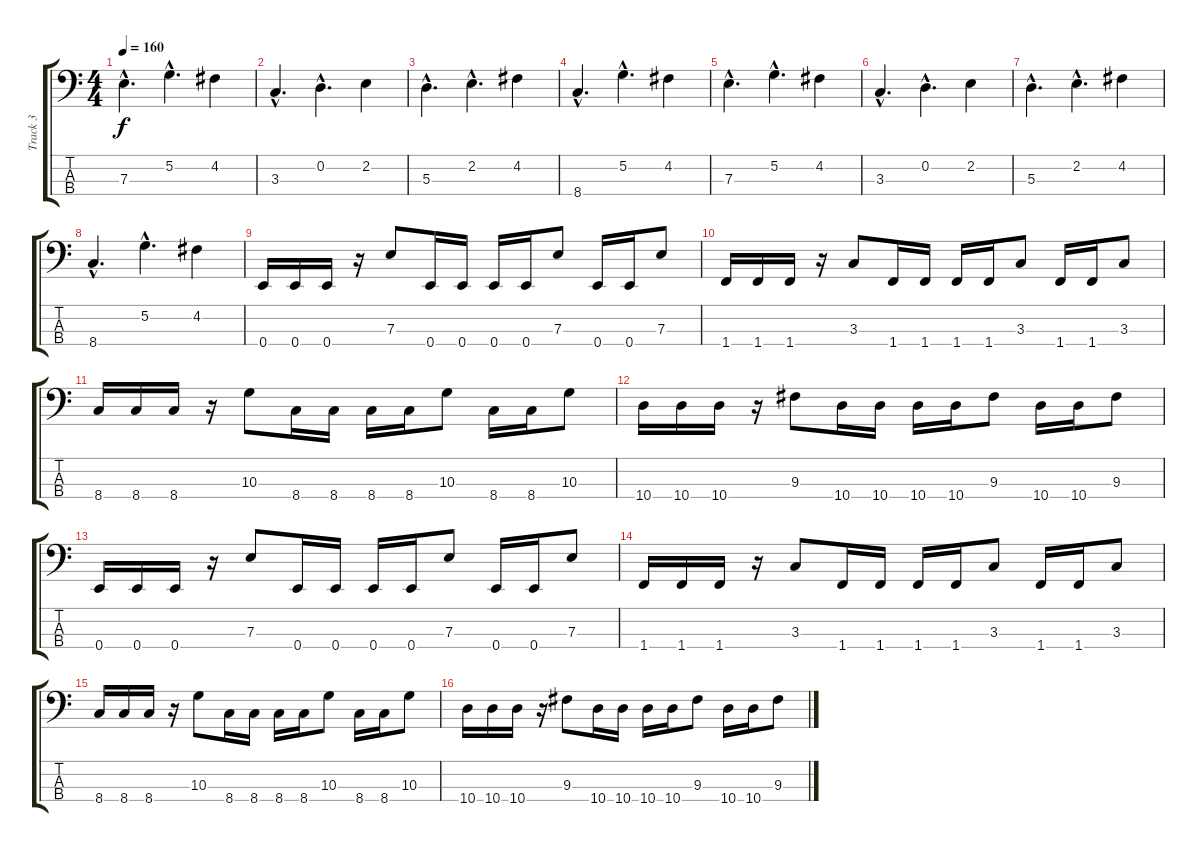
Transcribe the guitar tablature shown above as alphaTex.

\track ("Track 3" "Track 3") {instrument electricbassfinger}
\staff {score tabs}
\tuning (G2 D2 A1 E1) {hide}
\ts (4 4)
\tempo 160
\clef f4
\ks c
7.3{hac}.4{d dy f instrument electricbassfinger} 5.2{hac}.4{d} 4.2.4 |
3.3{hac}.4{d} 0.2{hac}.4{d} 2.2.4 |
5.3{hac}.4{d} 2.2{hac}.4{d} 4.2.4 |
8.4{hac}.4{d} 5.2{hac}.4{d} 4.2.4 |
7.3{hac}.4{d} 5.2{hac}.4{d} 4.2.4 |
3.3{hac}.4{d} 0.2{hac}.4{d} 2.2.4 |
5.3{hac}.4{d} 2.2{hac}.4{d} 4.2.4 |
8.4{hac}.4{d} 5.2{hac}.4{d} 4.2.4 |
0.4.16 0.4.16 0.4.16 r.16 7.3.8 0.4.16 0.4.16 0.4.16 0.4.16 7.3.8 0.4.16 0.4.16 7.3.8 |
1.4.16 1.4.16 1.4.16 r.16 3.3.8 1.4.16 1.4.16 1.4.16 1.4.16 3.3.8 1.4.16 1.4.16 3.3.8 |
8.4.16 8.4.16 8.4.16 r.16 10.3.8 8.4.16 8.4.16 8.4.16 8.4.16 10.3.8 8.4.16 8.4.16 10.3.8 |
10.4.16 10.4.16 10.4.16 r.16 9.3.8 10.4.16 10.4.16 10.4.16 10.4.16 9.3.8 10.4.16 10.4.16 9.3.8 |
0.4.16 0.4.16 0.4.16 r.16 7.3.8 0.4.16 0.4.16 0.4.16 0.4.16 7.3.8 0.4.16 0.4.16 7.3.8 |
1.4.16 1.4.16 1.4.16 r.16 3.3.8 1.4.16 1.4.16 1.4.16 1.4.16 3.3.8 1.4.16 1.4.16 3.3.8 |
8.4.16 8.4.16 8.4.16 r.16 10.3.8 8.4.16 8.4.16 8.4.16 8.4.16 10.3.8 8.4.16 8.4.16 10.3.8 |
10.4.16 10.4.16 10.4.16 r.16 9.3.8 10.4.16 10.4.16 10.4.16 10.4.16 9.3.8 10.4.16 10.4.16 9.3.8
